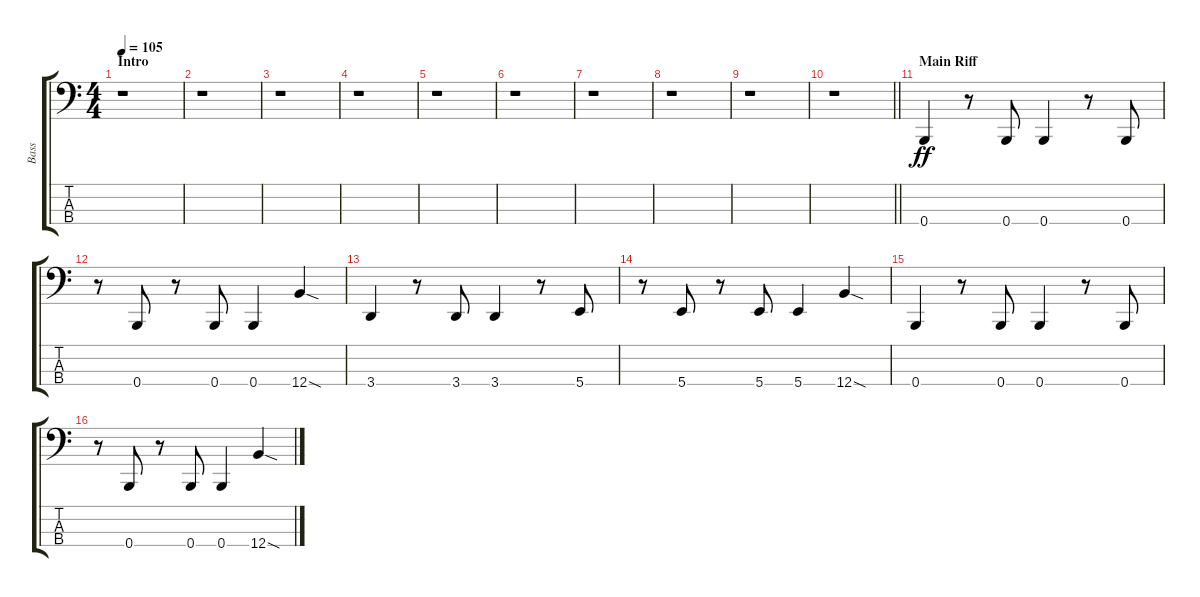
\track ("Bass" "Bass") {instrument electricbassfinger}
\staff {score tabs}
\tuning (D3 A2 E1 B0) {hide}
\ts (4 4)
\section ("" "Intro")
\tempo 105
\clef f4
\ks c
r.1{dy ff instrument electricbassfinger} |
r.1 |
r.1 |
r.1 |
r.1 |
r.1 |
r.1 |
r.1 |
r.1 |
\barLineRight lightlight
r.1 |
\section ("" "Main Riff")
0.4.4 r.8 0.4.8 0.4.4 r.8 0.4.8 |
r.8 0.4.8 r.8 0.4.8 0.4.4 12.4{sod}.4 |
3.4.4 r.8 3.4.8 3.4.4 r.8 5.4.8 |
r.8 5.4.8 r.8 5.4.8 5.4.4 12.4{sod}.4 |
0.4.4 r.8 0.4.8 0.4.4 r.8 0.4.8 |
r.8 0.4.8 r.8 0.4.8 0.4.4 12.4{sod}.4
